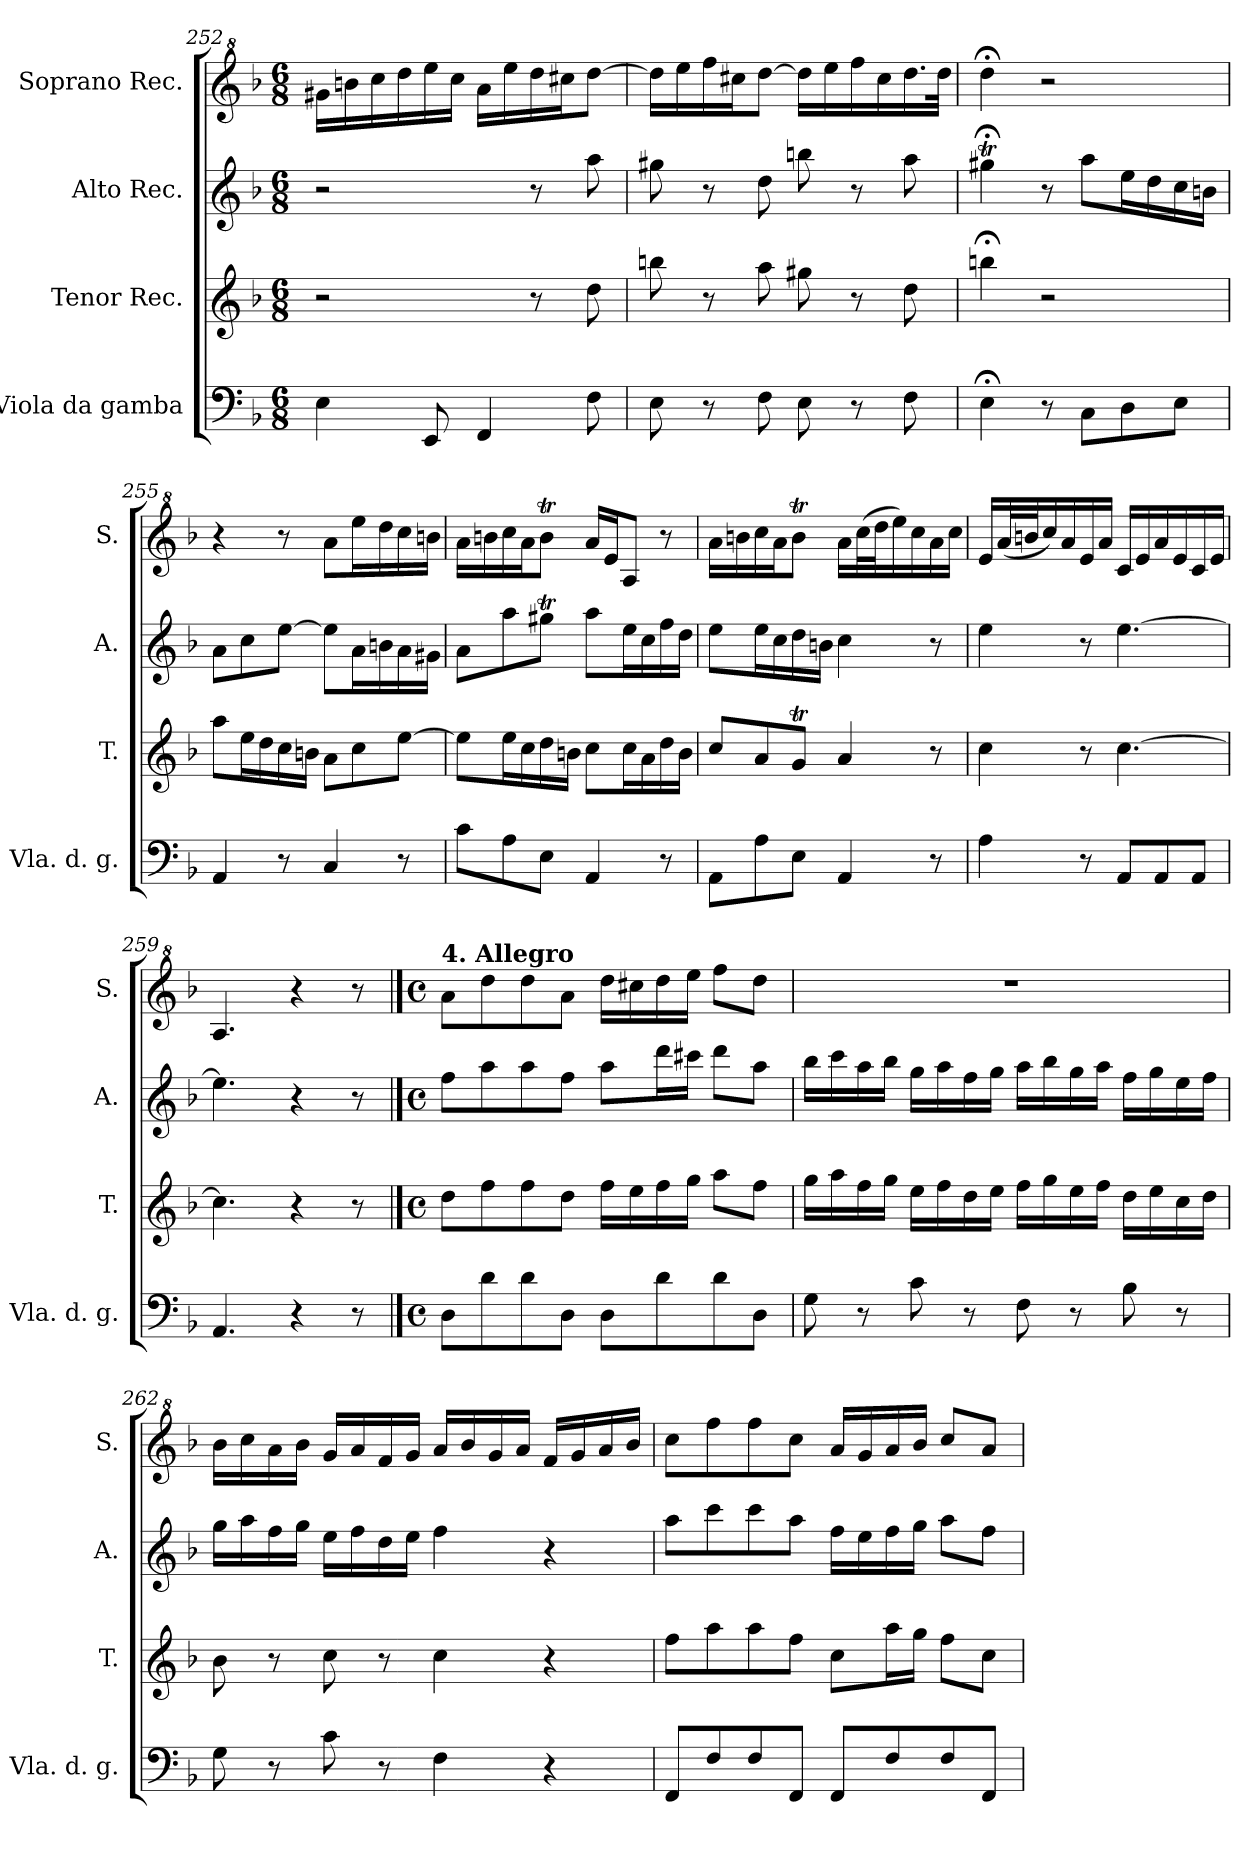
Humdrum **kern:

**kern	**kern	**kern	**kern
*part4	*part3	*part2	*part1
*staff4	*staff3	*staff2	*staff1
*I"Viola da gamba	*I"Tenor Rec.	*I"Alto Rec.	*I"Soprano Rec.
*I'Vla. d. g.	*I'T.	*I'A.	*I'S.
*clefF4	*clefG2	*clefG2	*clefG^2
*k[b-]	*k[b-]	*k[b-]	*k[b-]
*M6/8	*M6/8	*M6/8	*M6/8
=252	=252	=252	=252
4E\	2r	2r	16gg#X\LL
.	.	.	16bbn\
.	.	.	16ccc\
.	.	.	16ddd\
8EE/	.	.	16eee\
.	.	.	16ccc\JJ
4FF/	.	.	16aa\LL
.	.	.	16eee\
.	8r	8r	16ddd\
.	.	.	16ccc#X\J
8F\	8dd\	8aa\	[8ddd\J
=253	=253	=253	=253
8E\	8bbn\	8gg#X\	16ddd\LL]
.	.	.	16eee\
8r	8r	8r	16fff\
.	.	.	16ccc#X\J
8F\	8aa\	8dd\	[8ddd\J
8E\	8gg#X\	8bbn\	16ddd\LL]
.	.	.	16eee\
8r	8r	8r	16fff\
.	.	.	16ccc#\
8F\	8dd\	8aa\	16.ddd\
.	.	.	32ddd\JJk
=254	=254	=254	=254
4E;<\	4bbn;<\	4gg#X;<t\	4ddd;<\
8r	2r	8r	2r
8C\L	.	8aa\L	.
8D\	.	16ee\L	.
.	.	16dd\	.
8E\J	.	16cc\	.
.	.	16bn\JJ	.
=255	=255	=255	=255
4AA/	8aa\L	8a\L	4r
.	16ee\L	8cc\	.
.	16dd\	.	.
8r	16cc\	[8ee\J	8r
.	16bn\JJ	.	.
4C/	8a\L	8ee\L]	8aa\L
.	8cc\	16a\L	16eee\L
.	.	16bn\	16ddd\
8r	[8ee\J	16a\	16ccc\
.	.	16g#X\JJ	16bbn\JJ
!!LO:LB:g=z
=256	=256	=256	=256
8c\L	8ee\L]	8a\L	16aa\LL
.	.	.	16bbn\
8A\	16ee\L	8aa\	16ccc\
.	16cc\	.	16aa\J
8E\J	16dd\	8gg#Xt\J	8bbt\J
.	16bn\JJ	.	.
4AA/	8cc\L	8aa\L	16aa/LL
.	.	.	16ee/J
.	16cc\L	16ee\L	8a/J
.	16a\	16cc\	.
8r	16dd\	16ff\	8r
.	16b\JJ	16dd\JJ	.
=257	=257	=257	=257
8AA\L	8cc/L	8ee\L	16aa\LL
.	.	.	16bbn\
8A\	8a/	16ee\L	16ccc\
.	.	16cc\	16aa\J
8E\J	8gT/J	16dd\	8bbt\J
.	.	16bn\JJ	.
4AA/	4a/	4cc\	16aa\LL
.	.	.	(>32ccc\L
.	.	.	32ddd\J
.	.	.	16eee\)
.	.	.	16ccc\
8r	8r	8r	16aa\
.	.	.	16ccc\JJ
=258	=258	=258	=258
4A\	4cc\	4ee\	16ee/LL
.	.	.	(<32aa/L
.	.	.	32bbn/J
.	.	.	16ccc/)
.	.	.	16aa/
8r	8r	8r	16ee/
.	.	.	16aa/JJ
8AA/L	[4.cc\	[4.ee\	16cc/LL
.	.	.	16ee/
8AA/	.	.	16aa/
.	.	.	16ee/
8AA/J	.	.	16cc/
.	.	.	16ee/JJ
=259	=259	=259	=259
4.AA/	4.cc\]	4.ee\]	4.a/
4r	4r	4r	4r
8r	8r	8r	8r
!!LO:PB:g=z
==260	==260	==260	==260
*M4/4	*M4/4	*M4/4	*M4/4
*met(c)	*met(c)	*met(c)	*met(c)
*	*	*	*MM100
!	!	!	!LO:TX:a:B:t=4. Allegro
8D\L	8dd\L	8ff\L	8aa\L
8d\	8ff\	8aa\	8ddd\
8d\	8ff\	8aa\	8ddd\
8D\J	8dd\J	8ff\J	8aa\J
8D\L	16ff\LL	8aa\L	16ddd\LL
.	16ee\	.	16ccc#X\
8d\	16ff\	16ddd\L	16ddd\
.	16gg\JJ	16ccc#X\JJ	16eee\JJ
8d\	8aa\L	8ddd\L	8fff\L
8D\J	8ff\J	8aa\J	8ddd\J
=261	=261	=261	=261
8G\	16gg\LL	16bb-\LL	1r
.	16aa\	16ccc\	.
8r	16ff\	16aa\	.
.	16gg\JJ	16bb-\JJ	.
8c\	16ee\LL	16gg\LL	.
.	16ff\	16aa\	.
8r	16dd\	16ff\	.
.	16ee\JJ	16gg\JJ	.
8F\	16ff\LL	16aa\LL	.
.	16gg\	16bb-\	.
8r	16ee\	16gg\	.
.	16ff\JJ	16aa\JJ	.
8B-\	16dd\LL	16ff\LL	.
.	16ee\	16gg\	.
8r	16cc\	16ee\	.
.	16dd\JJ	16ff\JJ	.
=262	=262	=262	=262
8G\	8b-\	16gg\LL	16bb-\LL
.	.	16aa\	16ccc\
8r	8r	16ff\	16aa\
.	.	16gg\JJ	16bb-\JJ
8c\	8cc\	16ee\LL	16gg/LL
.	.	16ff\	16aa/
8r	8r	16dd\	16ff/
.	.	16ee\JJ	16gg/JJ
4F\	4cc\	4ff\	16aa/LL
.	.	.	16bb-/
.	.	.	16gg/
.	.	.	16aa/JJ
4r	4r	4r	16ff/LL
.	.	.	16gg/
.	.	.	16aa/
.	.	.	16bb-/JJ
=263	=263	=263	=263
8FF/L	8ff\L	8aa\L	8ccc\L
8F/	8aa\	8ccc\	8fff\
8F/	8aa\	8ccc\	8fff\
8FF/J	8ff\J	8aa\J	8ccc\J
8FF/L	8cc\L	16ff\LL	16aa/LL
.	.	16ee\	16gg/
8F/	16aa\L	16ff\	16aa/
.	16gg\JJ	16gg\JJ	16bb-/JJ
8F/	8ff\L	8aa\L	8ccc/L
8FF/J	8cc\J	8ff\J	8aa/J
=	=	=	=
*-	*-	*-	*-
